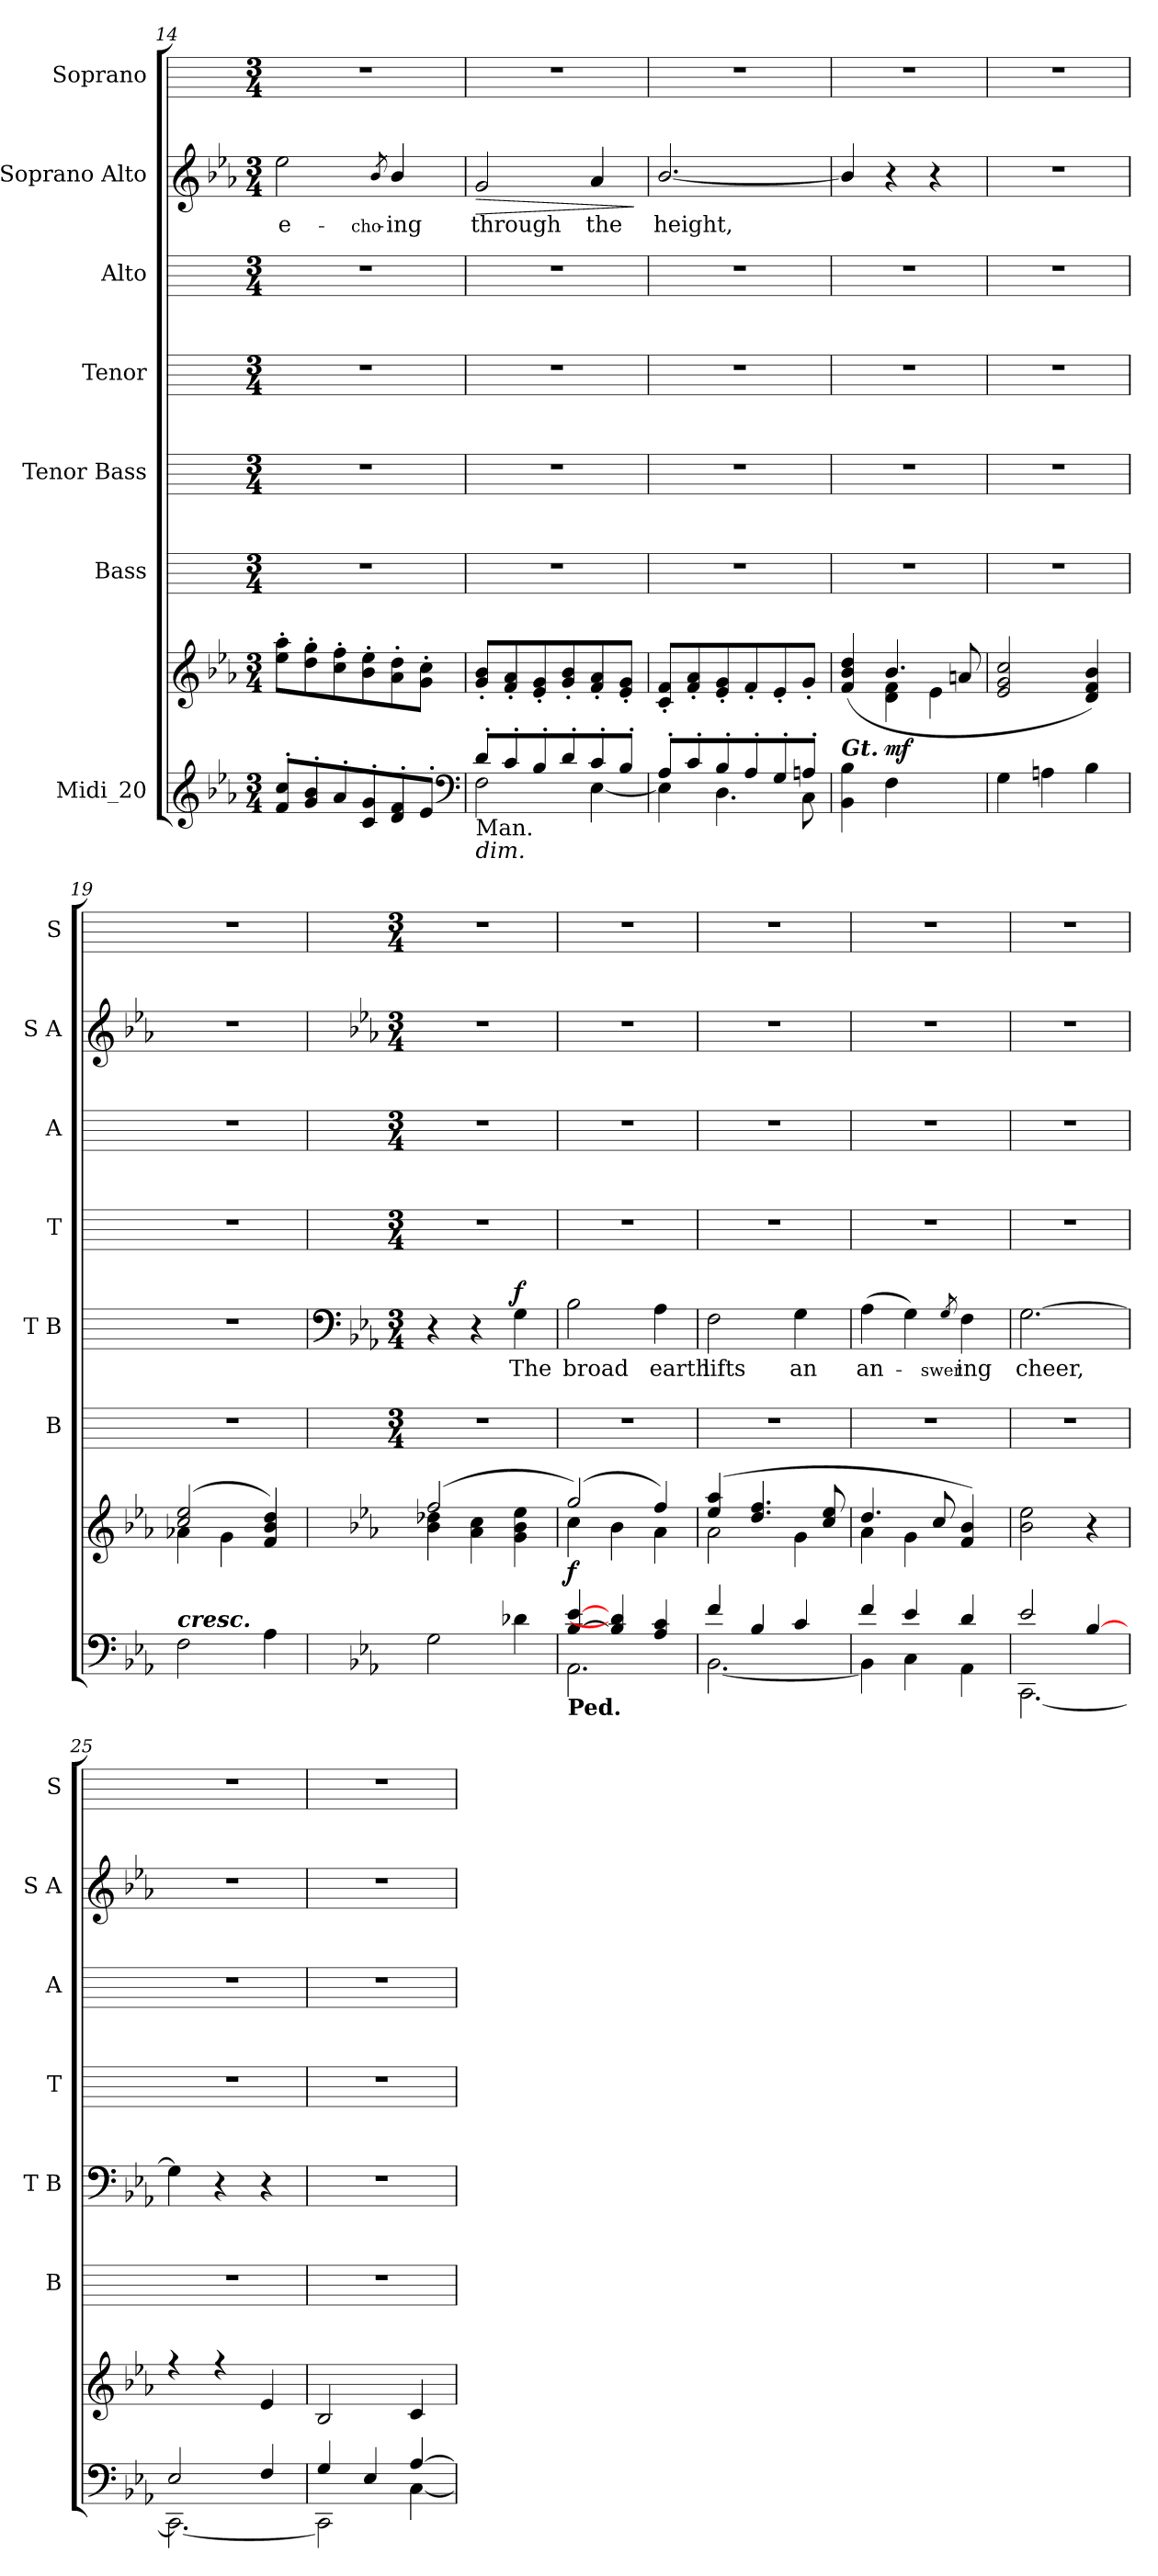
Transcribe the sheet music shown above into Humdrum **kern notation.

**kern	**kern	**dynam	**kern	**kern	**text	**dynam	**kern	**kern	**kern	**text	**dynam	**kern
*part7	*part7	*part7	*part6	*part5	*part5	*part5	*part4	*part3	*part2	*part2	*part2	*part1
*staff8	*staff7	*staff7/8	*staff6	*staff5	*staff5	*staff5	*staff4	*staff3	*staff2	*staff2	*staff2	*staff1
*I"Midi_20	*	*	*I"Bass	*I"Tenor Bass	*	*	*I"Tenor	*I"Alto	*I"Soprano Alto	*	*	*I"Soprano
*	*	*	*I'B	*I'T B	*	*	*I'T	*I'A	*I'S A	*	*	*I'S
*clefG2	*clefG2	*	*	*	*	*	*	*	*clefG2	*	*	*
*k[b-e-a-]	*k[b-e-a-]	*	*	*	*	*	*	*	*k[b-e-a-]	*	*	*
*E-:	*E-:	*	*	*	*	*	*	*	*E-:	*	*	*
*M3/4	*M3/4	*	*M3/4	*M3/4	*	*	*M3/4	*M3/4	*M3/4	*	*	*M3/4
=14	=14	=14	=14	=14	=14	=14	=14	=14	=14	=14	=14	=14
*^	*	*	*	*	*	*	*	*	*	*	*	*
!	!LO:N:vis=1	!	!	!	!	!	!	!	!	!	!LO:LY:b	!	!
*	*	*^	*	*	*	*	*	*	*	*	*	*	*
8f/' 8cc/'L	2.ryy	8ee-\' 8aa-\'L	2ryy	.	2.r	2.r	.	.	2.r	2.r	2ee-	e-	.	2.r
8g/' 8b-/'	.	8dd\' 8gg\'	.	.	.	.	.	.	.	.	.	.	.	.
8a-'/	.	8cc\' 8ff\'	.	.	.	.	.	.	.	.	.	.	.	.
8c/' 8g/'	.	8b-\' 8ee-\'	.	.	.	.	.	.	.	.	.	.	.	.
!	!	!	!	!	!	!	!	!	!	!	!	!LO:LY:b	!	!
.	.	.	.	.	.	.	.	.	.	.	8qb-/	-cho-	.	.
!	!	!	!	!	!	!	!	!	!	!	!	!LO:LY:b	!	!
8d/' 8f/'	.	8a-\' 8dd\'	4ryy	.	.	.	.	.	.	.	4b-/	-ing	.	.
8e-'/J	.	8g\' 8cc\'J	.	.	.	.	.	.	.	.	.	.	.	.
*clefF4	*	*	*	*	*	*	*	*	*	*	*	*	*	*
=15	=15	=15	=15	=15	=15	=15	=15	=15	=15	=15	=15	=15	=15	=15
!LO:TX:b:t=Man.	!	!	!	!	!	!	!	!	!	!	!	!	!	!
!LO:TX:b:i:t=dim.	!	!	!	!	!	!	!	!	!	!	!	!	!	!
!	!	!	!	!	!	!	!	!	!	!	!	!LO:LY:b	!LO:HP:b	!
8d'/L	2F\	8g/' 8b-/'L	2ryy	.	2.r	2.r	.	.	2.r	2.r	2g	through	>	2.r
8c'/	.	8f/' 8a-/'	.	.	.	.	.	.	.	.	.	.	.	.
8B-'/	.	8e-/' 8g/'	.	.	.	.	.	.	.	.	.	.	.	.
8d'/	.	8g/' 8b-/'	.	.	.	.	.	.	.	.	.	.	.	.
!	!	!	!	!	!	!	!	!	!	!	!	!LO:LY:b	!	!
8c'/	[4E-\	8f/' 8a-/'	4ryy	.	.	.	.	.	.	.	4a-	the	.	.
8B-'/J	.	8e-/' 8g/'J	.	.	.	.	.	.	.	.	.	.	.	.
*v	*v	*	*	*	*	*	*	*	*	*	*	*	*	*
*	*v	*v	*	*	*	*	*	*	*	*	*	*	*
.	.	.	.	.	.	.	.	.	.	.	]	.
=16	=16	=16	=16	=16	=16	=16	=16	=16	=16	=16	=16	=16
*^	*^	*	*	*	*	*	*	*	*	*	*	*
!	!	!	!	!	!	!	!	!	!	!	!	!LO:LY:b	!	!
8A-'/L	4E-\]	8c/' 8f/'L	2ryy	.	2.r	2.r	.	.	2.r	2.r	[2.b-/	height,	.	2.r
8c'/	.	8f/' 8a-/'	.	.	.	.	.	.	.	.	.	.	.	.
8B-'/	4.D\	8e-/' 8g/'	.	.	.	.	.	.	.	.	.	.	.	.
8A-'/	.	8f'/	.	.	.	.	.	.	.	.	.	.	.	.
8G'/	.	8e-'/	4ryy	.	.	.	.	.	.	.	.	.	.	.
8An'/J	8C\	8g'/J	.	.	.	.	.	.	.	.	.	.	.	.
=17	=17	=17	=17	=17	=17	=17	=17	=17	=17	=17	=17	=17	=17	=17
!LO:TX:a:Bi:t=Gt.	!	!	!	!	!	!	!	!	!	!	!	!	!	!
4BB-\ 4B-\	2ryy	(>4f/ 4b-/ 4dd/	4ryy	.	2.r	2.r	.	.	2.r	2.r	4b-/]	.	.	2.r
!	!	!	!	!LO:DY:b	!	!	!	!	!	!	!	!	!	!
4F\	.	4.b-/	4d\ 4f\	mf	.	.	.	.	.	.	4r	.	.	.
4ryy	4ryy	.	4e-\	.	.	.	.	.	.	.	4r	.	.	.
.	.	8an/	.	.	.	.	.	.	.	.	.	.	.	.
=18	=18	=18	=18	=18	=18	=18	=18	=18	=18	=18	=18	=18	=18	=18
!	!	!	!	!	!	!	!	!	!	!	!LO:N:vis=1	!	!	!
4G\	2ryy	2e-/ 2g/ 2cc/	2ryy	.	2.r	2.r	.	.	2.r	2.r	2.r	.	.	2.r
4An\	.	.	.	.	.	.	.	.	.	.	.	.	.	.
4B-\	4ryy	4d/ 4f/ 4b-/)	4ryy	.	.	.	.	.	.	.	.	.	.	.
=19	=19	=19	=19	=19	=19	=19	=19	=19	=19	=19	=19	=19	=19	=19
!LO:TX:a:Bi:t=cresc.	!	!	!	!	!	!	!	!	!	!	!	!	!	!
!	!	!	!	!	!	!	!	!	!	!	!LO:N:vis=1	!	!	!
2F\	2ryy	(>2cc/ 2ee-/	4a-X\	.	2.r	2.r	.	.	2.r	2.r	2.r	.	.	2.r
.	.	.	4g\	.	.	.	.	.	.	.	.	.	.	.
4A-\	4ryy	4f/ 4b-/ 4dd/)	4ryy	.	.	.	.	.	.	.	.	.	.	.
!!LO:LB:g=z
=20	=20	=20	=20	=20	=20	=20	=20	=20	=20	=20	=20	=20	=20	=20
*	*	*	*	*	*	*clefF4	*	*	*	*	*	*	*	*
*	*	*	*	*	*	*k[b-e-a-]	*	*	*	*	*	*	*	*
*	*	*	*	*	*	*E-:	*	*	*	*	*	*	*	*
*	*	*	*	*	*M3/4	*M3/4	*	*	*M3/4	*M3/4	*M3/4	*	*	*M3/4
2G\	2ryy	(>2ff/	4b-\ 4dd-X\	.	2.r	4r	.	.	2.r	2.r	2.r	.	.	2.r
.	.	.	4a-\ 4cc\	.	.	4r	.	.	.	.	.	.	.	.
!	!	!	!	!	!	!	!LO:LY:b	!LO:DY:b	!	!	!	!	!	!
4d-X\	4ryy	4ryy	4g\ 4b-\ 4ee-\	.	.	4G	The	f	.	.	.	.	.	.
=21	=21	=21	=21	=21	=21	=21	=21	=21	=21	=21	=21	=21	=21	=21
!LO:TX:b:B:t=Ped.	!	!	!	!	!	!	!	!	!	!	!	!	!	!
!	!	!	!	!LO:DY:a=2	!	!	!LO:LY:b	!	!	!	!	!	!	!
[4B-/ [4e-/	2.AA-\	(>2gg/)	4cc\	f	2.r	2B-	broad	.	2.r	2.r	2.r	.	.	2.r
4B-/] 4dn/]	.	.	4b-\	.	.	.	.	.	.	.	.	.	.	.
!	!	!	!	!	!	!	!LO:LY:b	!	!	!	!	!	!	!
4A-/ 4c/	.	4ff/)	4a-\	.	.	4A-	earth	.	.	.	.	.	.	.
=22	=22	=22	=22	=22	=22	=22	=22	=22	=22	=22	=22	=22	=22	=22
!	!	!	!	!	!	!	!LO:LY:b	!	!	!	!	!	!	!
4f/	[2.BB-\	(>4ee-/ 4aa-/	2a-\	.	2.r	2F	lifts	.	2.r	2.r	2.r	.	.	2.r
4B-/	.	4.dd/ 4.ff/	.	.	.	.	.	.	.	.	.	.	.	.
!	!	!	!	!	!	!	!LO:LY:b	!	!	!	!	!	!	!
4c/	.	.	4g\	.	.	4G	an	.	.	.	.	.	.	.
.	.	8cc/ 8ee-/	.	.	.	.	.	.	.	.	.	.	.	.
=23	=23	=23	=23	=23	=23	=23	=23	=23	=23	=23	=23	=23	=23	=23
!	!	!	!	!	!	!	!LO:LY:b	!	!	!	!	!	!	!
4f/	4BB-\]	4.dd/	4a-\	.	2.r	(>4A-	an-	.	2.r	2.r	2.r	.	.	2.r
4e-/	4C\	.	4g\	.	.	4G)	.	.	.	.	.	.	.	.
.	.	8cc/	.	.	.	.	.	.	.	.	.	.	.	.
!	!	!	!	!	!	!	!LO:LY:b	!	!	!	!	!	!	!
.	.	.	.	.	.	8qG	swer-	.	.	.	.	.	.	.
!	!	!	!	!	!	!	!LO:LY:b	!	!	!	!	!	!	!
4d/	4AA-\	4f/ 4b-/)	4ryy	.	.	4F	-ing	.	.	.	.	.	.	.
=24	=24	=24	=24	=24	=24	=24	=24	=24	=24	=24	=24	=24	=24	=24
!	!	!	!	!	!	!	!LO:LY:b	!	!	!	!	!	!	!
2e-/	[2.CC\	2b-\ 2ee-\	2ryy	.	2.r	[2.G	cheer,	.	2.r	2.r	2.r	.	.	2.r
[4B-/	.	4r	4ryy	.	.	.	.	.	.	.	.	.	.	.
=25	=25	=25	=25	=25	=25	=25	=25	=25	=25	=25	=25	=25	=25	=25
!	!	!	!LO:N:vis=1	!	!	!	!	!	!	!	!	!	!	!
2E-/	2.CC\_	4r	2.ryy	.	2.r	4G]	.	.	2.r	2.r	2.r	.	.	2.r
.	.	4r	.	.	.	4r	.	.	.	.	.	.	.	.
4F/	.	4e-/	.	.	.	4r	.	.	.	.	.	.	.	.
=26	=26	=26	=26	=26	=26	=26	=26	=26	=26	=26	=26	=26	=26	=26
!	!	!	!LO:N:vis=1	!	!	!LO:N:vis=1	!	!	!	!	!	!	!	!
4G/	2CC\]	2B-/	2.ryy	.	2.r	2.r	.	.	2.r	2.r	2.r	.	.	2.r
4E-/	.	.	.	.	.	.	.	.	.	.	.	.	.	.
[4A-/	[4C\	4c/	.	.	.	.	.	.	.	.	.	.	.	.
*v	*v	*	*	*	*	*	*	*	*	*	*	*	*	*
*	*v	*v	*	*	*	*	*	*	*	*	*	*	*
=	=	=	=	=	=	=	=	=	=	=	=	=
*-	*-	*-	*-	*-	*-	*-	*-	*-	*-	*-	*-	*-
